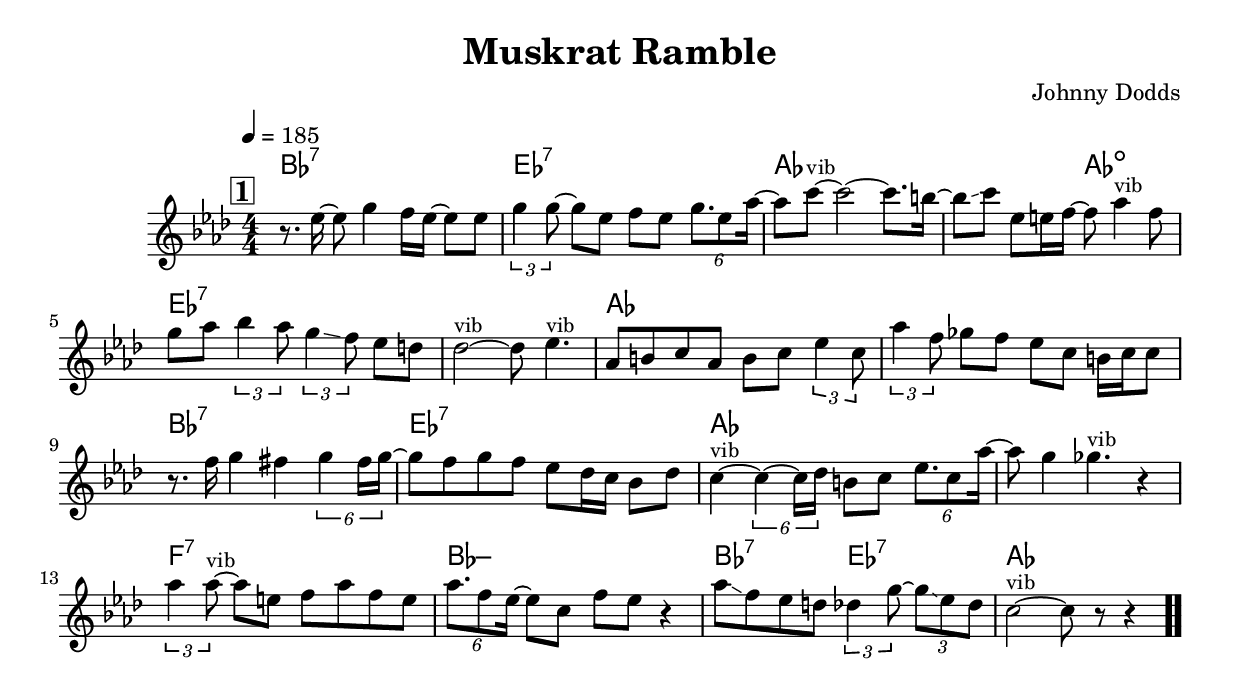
\version "2.13.2"

#(ly:set-option 'point-and-click #f)

\header {
  title = "Muskrat Ramble"
  composer = "Johnny Dodds"
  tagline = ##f
}
global =
{
    \override Staff.TimeSignature #'style = #'()
    \time 4/4
    \clef "treble"
    \key aes \major
    \override Rest #'direction = #'0
    \override MultiMeasureRest #'staff-position = #0
}
\score
{
<<
    \transpose c' c'

    \new ChordNames { \chords {
      \set majorSevenSymbol = \markup { "maj7" }
      \set minorChordModifier = \markup { \char ##x2013 }
      
      | bes1:7 | es1:7 | aes1 | s2 aes2:dim | es1:7 | s1 | aes1 | s1 
      | bes1:7 | es1:7 | aes1 | s1 | f1:7 | bes1:min | bes2:7 es2:7 | aes1|
      }
      }

    \new Staff
    <<
    \transpose c' c'

    {
      \global
  		%\override Score.MetronomeMark #'transparent = ##t
  		%\override Score.MetronomeMark #'stencil = ##f
  		
  		\override HorizontalBracket #'direction = #UP
  		\override HorizontalBracket #'bracket-flare = #'(0 . 0)
  		
  		\override TextSpanner #'dash-fraction = #1.0
  		\override TextSpanner #'bound-details #'left #'text = \markup{ \concat{\draw-line #'(0 . -1.0) \draw-line #'(1.0 . 0) }}
  		\override TextSpanner #'bound-details #'right #'text = \markup{ \concat{ \draw-line #'(1.0 . 0) \draw-line #'(0 . -1.0) }}
          \set Score.markFormatter = #format-mark-box-numbers


      \tempo 4 = 185
      \set Score.currentBarNumber = #1
     
      \bar "||" \mark \default r8. es''16~ es''8 g''4 f''16 es''16~ es''8 es''8 
      | \tuplet 3/2 {g''4 g''8~} g''8 es''8 f''8 es''8 \tuplet 6/4 {g''8. es''8 aes''16~} 
      | aes''8 c'''8~^\markup{\left-align \small vib} c'''2~ c'''8. b''16~ 
      | b''8\glissando  c'''8 es''8\glissando  e''16 f''16~ f''8 aes''4^\markup{\left-align \small vib} f''8 
      | g''8 aes''8 \tuplet 3/2 {bes''4 aes''8} \tuplet 3/2 {g''4\glissando  f''8} es''8 d''8 
      | des''2~^\markup{\left-align \small vib} des''8 es''4.^\markup{\left-align \small vib} 
      | aes'8 b'8 c''8 aes'8 b'8 c''8 \tuplet 3/2 {es''4 c''8} 
      | \tuplet 3/2 {aes''4 f''8\glissando } ges''8 f''8 es''8 c''8 b'16 c''16 c''8 
      | r8. f''16 g''4 fis''4 \tuplet 6/4 {g''4 fis''16 g''16~} 
      | g''8 f''8 g''8 f''8 es''8 des''16 c''16 bes'8 des''8 
      | c''4~^\markup{\left-align \small vib} \tuplet 6/4 {c''4~ c''16 des''16} b'8 c''8 \tuplet 6/4 {es''8. c''8 aes''16~} 
      | aes''8 g''4 ges''4.^\markup{\left-align \small vib} r4 
      | \tuplet 3/2 {aes''4 aes''8~^\markup{\left-align \small vib}} aes''8 e''8 f''8 aes''8 f''8 e''8 
      | \tuplet 6/4 {aes''8. f''8 es''16~} es''8 c''8 f''8 es''8 r4 
      | aes''8\glissando  f''8 es''8 d''8 \tuplet 3/2 {des''4 g''8~} \tuplet 3/2 {g''8\glissando  es''8 des''8} 
      | c''2~^\markup{\left-align \small vib} c''8 r8 r4\bar  ".."
    }
    >>
>>    
}
